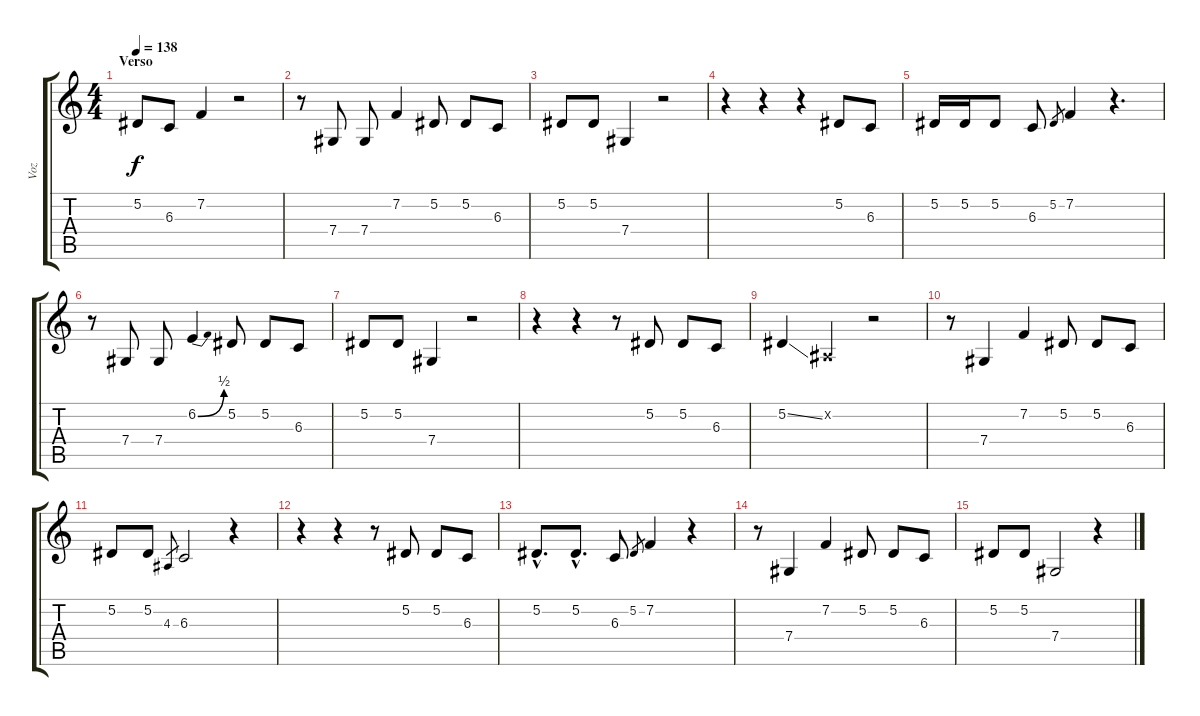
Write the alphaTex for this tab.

\track ("Voz" "Voz") {instrument tenorsax}
\staff {score tabs}
\tuning (Eb4 Bb3 Gb3 Db3 Ab2 Eb2) {hide}
\ts (4 4)
\section ("" "Verso")
\tempo 138
\clef g2
\ks c
5.2.8{dy f} 6.3.8 7.2.4 r.2 |
r.8 7.4.8 7.4.8 7.2.4 5.2.8 5.2.8 6.3.8 |
5.2.8 5.2.8 7.4.4 r.2 |
r.4 r.4 r.4 5.2.8 6.3.8 |
5.2.16 5.2.16 5.2.8 6.3.8 5.2.8{gr} 7.2.4 r.4{d} |
r.8 7.4.8 7.4.8 6.2{be (bend 0 0 60 2)}.4 5.2.8 5.2.8 6.3.8 |
5.2.8 5.2.8 7.4.4 r.2 |
r.4 r.4 r.8 5.2.8 5.2.8 6.3.8 |
5.2{ss}.4 0.2{x}.4 r.2 |
r.8 7.4.4 7.2.4 5.2.8 5.2.8 6.3.8 |
5.2.8 5.2.8 4.3.8{gr} 6.3.2 r.4 |
r.4 r.4 r.8 5.2.8 5.2.8 6.3.8 |
5.2{hac}.8{d} 5.2{hac}.8{d} 6.3.8 5.2.8{gr} 7.2.4 r.4 |
r.8 7.4.4 7.2.4 5.2.8 5.2.8 6.3.8 |
5.2.8 5.2.8 7.4.2 r.4
